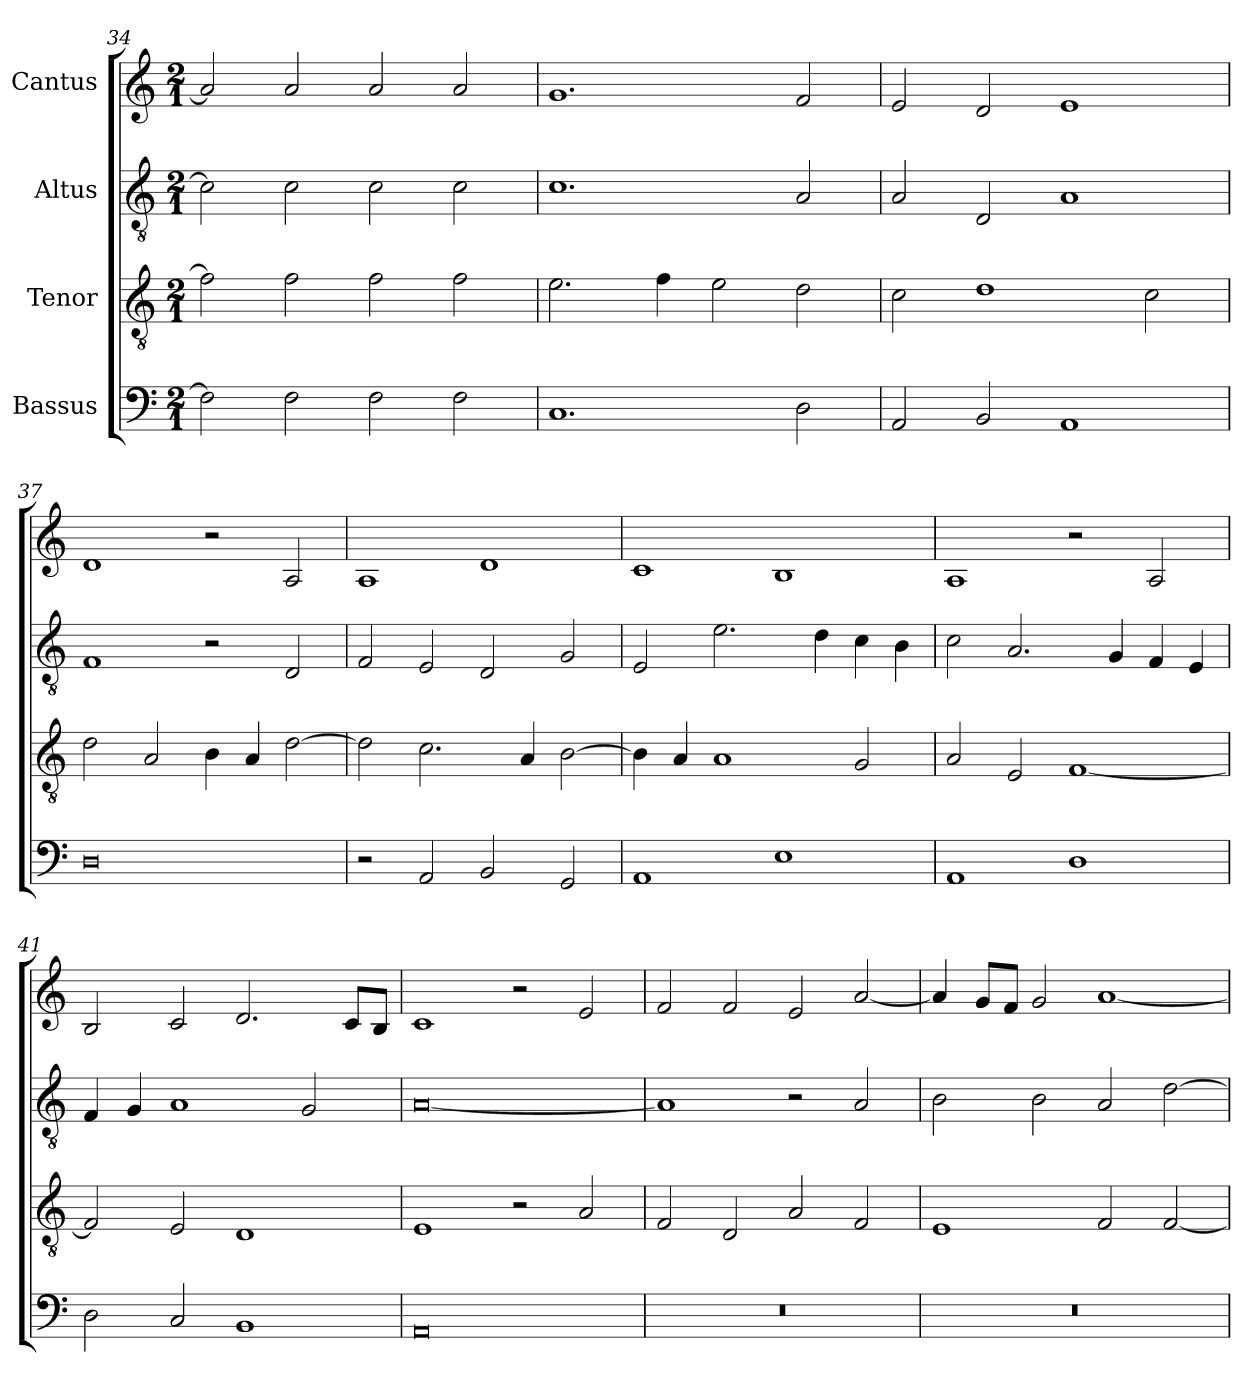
**kern	**kern	**kern	**kern
*part4	*part3	*part2	*part1
*staff4	*staff3	*staff2	*staff1
*I"Bassus	*I"Tenor	*I"Altus	*I"Cantus
*clefF4	*clefGv2	*clefGv2	*clefG2
*	*ITrd7c12	*ITrd7c12	*
*k[]	*k[]	*k[]	*k[]
*C:	*C:	*C:	*C:
*M2/1	*M2/1	*M2/1	*M2/1
=34	=34	=34	=34
2Fi\]	2Fi\]	2Ci\]	2ai/]
2Fi\	2Fi\	2Ci\	2ai/
2Fi\	2Fi\	2Ci\	2ai/
2Fi\	2Fi\	2Ci\	2ai/
!!LO:LB:g=z
=35	=35	=35	=35
1.Ci	2.Ei\	1.Ci	1.gi
.	4Fi\	.	.
.	2Ei\	.	.
2Di\	2Di\	2AAi/	2fi/
=36	=36	=36	=36
2AAi/	2Ci\	2AAi/	2ei/
2BBi/	1Di	2DDi/	2di/
1AAi	.	1AAi	1ei
.	2Ci\	.	.
=37	=37	=37	=37
0Di	2Di\	1FFi	1di
.	2AAi/	.	.
.	4BBi\	2r	2r
.	4AAi/	.	.
.	[>2Di\	2DDi/	2Ai/
=38	=38	=38	=38
2r	2Di\]	2FFi/	1Ai
2AAi/	2.Ci\	2EEi/	.
2BBi/	.	2DDi/	1di
.	4AAi/	.	.
2GGi/	[>2BBi\	2GGi/	.
=39	=39	=39	=39
1AAi	4BBi\]	2EEi/	1ci
.	4AAi/	.	.
.	1AAi	2.Ei\	.
1Ei	.	.	1Bi
.	.	4Di\	.
.	2GGi/	4Ci\	.
.	.	4BBi\	.
!!LO:LB:g=z
=40	=40	=40	=40
1AAi	2AAi/	2Ci\	1Ai
.	2EEi/	2.AAi/	.
1Di	[<1FFi	.	2r
.	.	4GGi/	.
.	.	4FFi/	2Ai/
.	.	4EEi/	.
=41	=41	=41	=41
2Di\	2FFi/]	4FFi/	2Bi/
.	.	4GGi/	.
2Ci/	2EEi/	1AAi	2ci/
1BBi	1DDi	.	2.di/
.	.	2GGi/	.
.	.	.	8ci/L
.	.	.	8Bi/J
=42	=42	=42	=42
0AAi	1EEi	[<0AAi	1ci
.	2r	.	2r
.	2AAi/	.	2ei/
=43	=43	=43	=43
!LO:N:vis=1	!	!	!
0r	2FFi/	1AAi]	2fi/
.	2DDi/	.	2fi/
.	2AAi/	2r	2ei/
.	2FFi/	2AAi/	[<2ai/
=44	=44	=44	=44
!LO:N:vis=1	!	!	!
0r	1EEi	2BBi\	4ai/]
.	.	.	8gi/L
.	.	.	8fi/J
.	.	2BBi\	2gi/
.	2FFi/	2AAi/	[<1ai
.	[<2FFi/	[>2Di\	.
=	=	=	=
*-	*-	*-	*-
